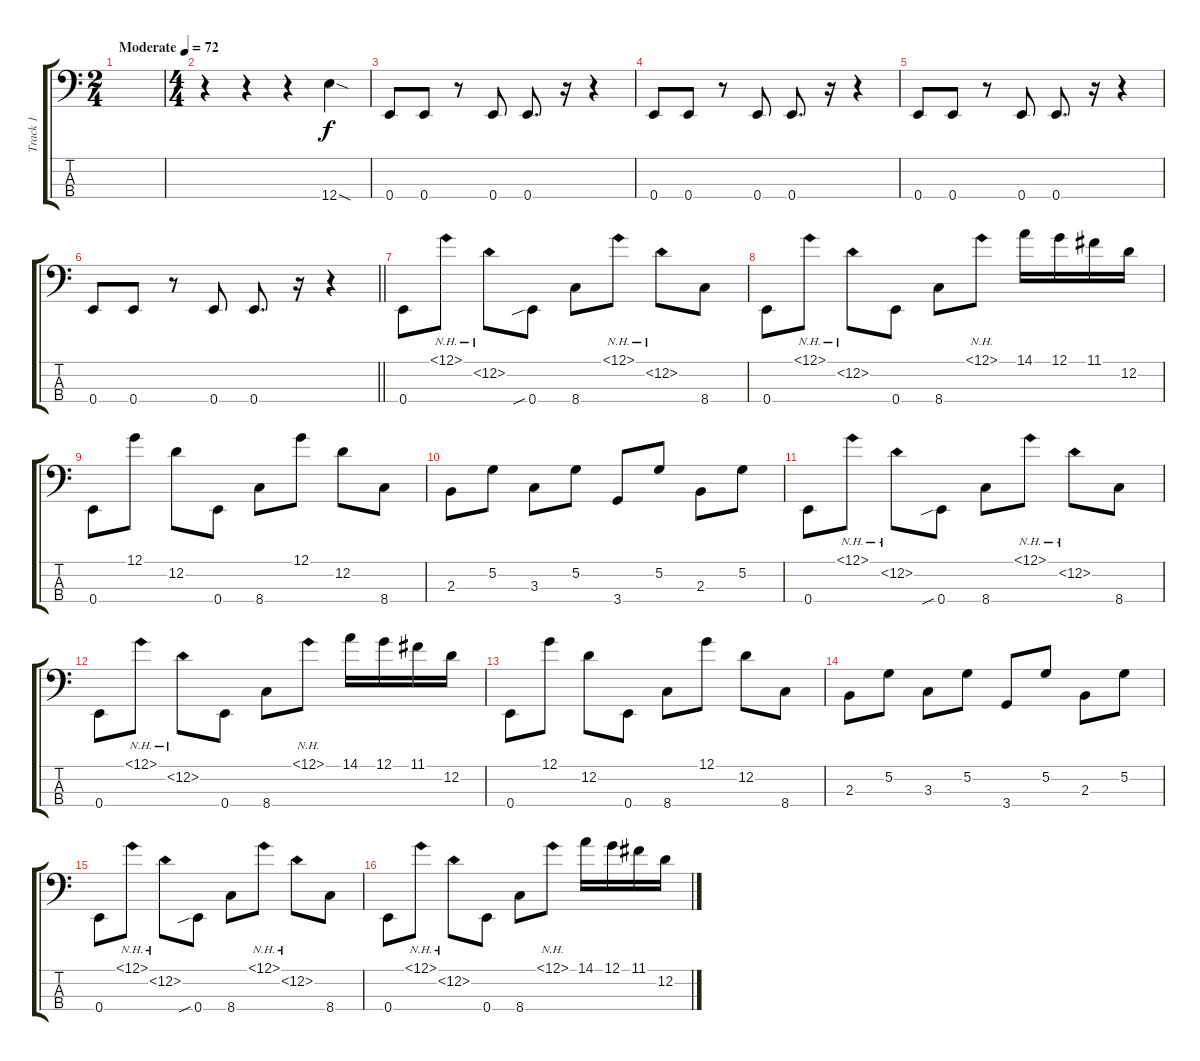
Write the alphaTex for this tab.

\track ("Track 1" "Track 1") {instrument electricbasspick}
\staff {score tabs}
\tuning (G2 D2 A1 E1) {hide}
\ts (2 4)
\tempo (72 "Moderate")
\clef f4
\ks c
|
\ts (4 4)
r.4 r.4 r.4 12.4{sod}.4 |
0.4.8 0.4.8 r.8 0.4.8 0.4.8{d} r.16 r.4 |
0.4.8 0.4.8 r.8 0.4.8 0.4.8{d} r.16 r.4 |
0.4.8 0.4.8 r.8 0.4.8 0.4.8{d} r.16 r.4 |
\barLineRight lightlight
0.4.8 0.4.8 r.8 0.4.8 0.4.8{d} r.16 r.4 |
0.4.8 12.1{nh}.8 12.2{nh}.8 0.4{sib}.8 8.4.8 12.1{nh}.8 12.2{nh}.8 8.4.8 |
0.4.8 12.1{nh}.8 12.2{nh}.8 0.4.8 8.4.8 12.1{nh}.8 14.1.16 12.1.16 11.1.16 12.2.16 |
0.4.8 12.1.8 12.2.8 0.4.8 8.4.8 12.1.8 12.2.8 8.4.8 |
2.3.8 5.2.8 3.3.8 5.2.8 3.4.8 5.2.8 2.3.8 5.2.8 |
0.4.8 12.1{nh}.8 12.2{nh}.8 0.4{sib}.8 8.4.8 12.1{nh}.8 12.2{nh}.8 8.4.8 |
0.4.8 12.1{nh}.8 12.2{nh}.8 0.4.8 8.4.8 12.1{nh}.8 14.1.16 12.1.16 11.1.16 12.2.16 |
0.4.8 12.1.8 12.2.8 0.4.8 8.4.8 12.1.8 12.2.8 8.4.8 |
2.3.8 5.2.8 3.3.8 5.2.8 3.4.8 5.2.8 2.3.8 5.2.8 |
0.4.8 12.1{nh}.8 12.2{nh}.8 0.4{sib}.8 8.4.8 12.1{nh}.8 12.2{nh}.8 8.4.8 |
0.4.8 12.1{nh}.8 12.2{nh}.8 0.4.8 8.4.8 12.1{nh}.8 14.1.16 12.1.16 11.1.16 12.2.16
